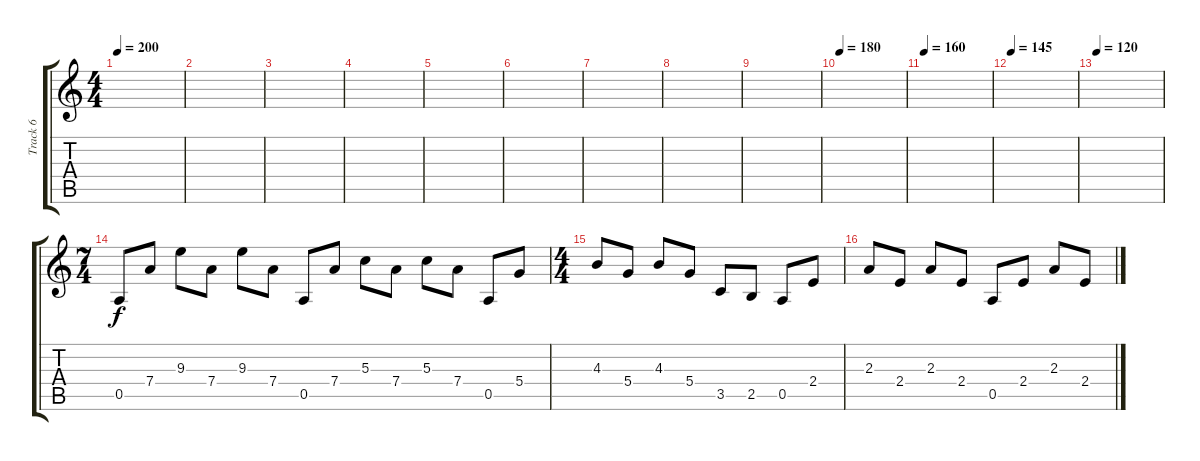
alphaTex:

\track ("Track 6" "Track 6") {instrument acousticguitarsteel}
\staff {score tabs}
\tuning (E4 B3 G3 D3 A2 E2) {hide}
\ts (4 4)
\tempo 200
\clef g2
\ks c
|
|
|
|
|
|
|
|
|
\tempo 180
|
\tempo 160
|
\tempo 145
|
\tempo 120
|
\ts (7 4)
0.5.8 7.4.8 9.3.8 7.4.8 9.3.8 7.4.8 0.5.8 7.4.8 5.3.8 7.4.8 5.3.8 7.4.8 0.5.8 5.4.8 |
\ts (4 4)
4.3.8 5.4.8 4.3.8 5.4.8 3.5.8 2.5.8 0.5.8 2.4.8 |
2.3.8 2.4.8 2.3.8 2.4.8 0.5.8 2.4.8 2.3.8 2.4.8
